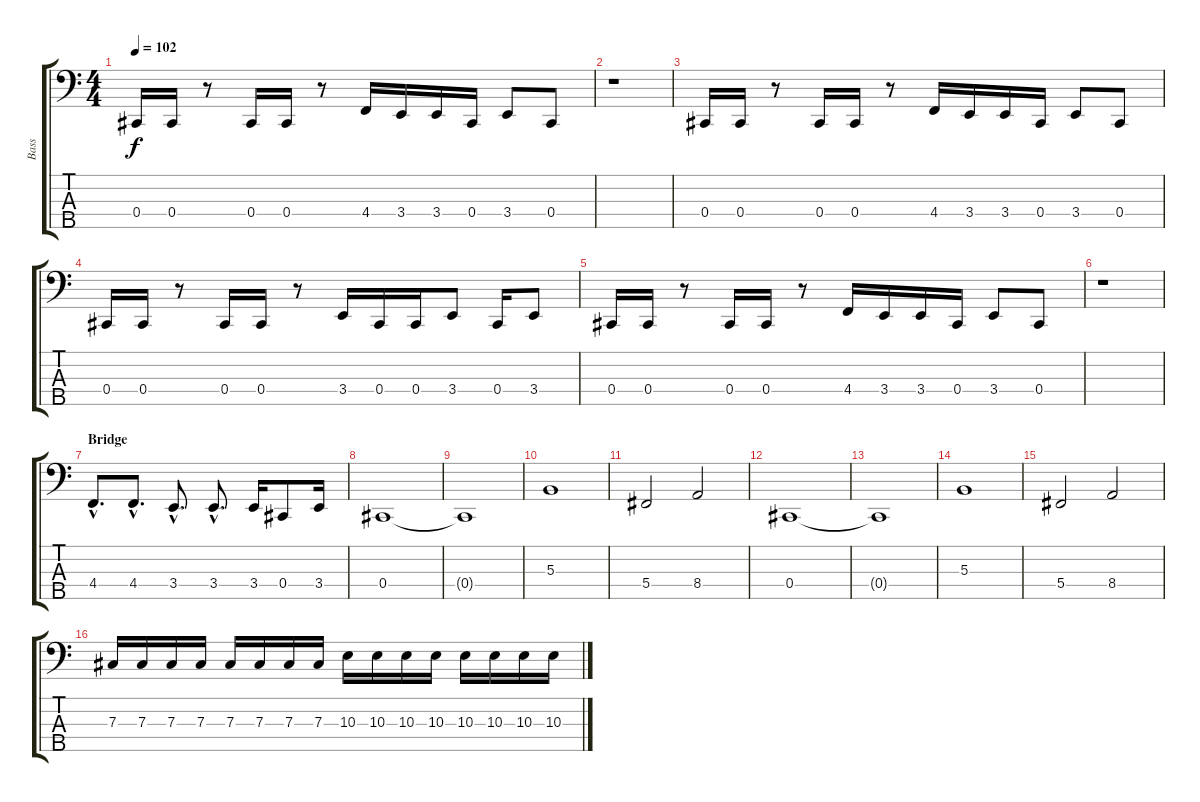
\track ("Bass" "Bass") {instrument electricbassfinger}
\staff {score tabs}
\tuning (E2 B1 Gb1 Db1 Bb0) {hide}
\ts (4 4)
\tempo 102
\clef f4
\ks c
0.4.16{dy f} 0.4.16 r.8 0.4.16 0.4.16 r.8 4.4.16 3.4.16 3.4.16 0.4.16 3.4.8 0.4.8 |
r.1 |
0.4.16 0.4.16 r.8 0.4.16 0.4.16 r.8 4.4.16 3.4.16 3.4.16 0.4.16 3.4.8 0.4.8 |
0.4.16 0.4.16 r.8 0.4.16 0.4.16 r.8 3.4.16 0.4.16 0.4.16 3.4.8 0.4.16 3.4.8 |
0.4.16 0.4.16 r.8 0.4.16 0.4.16 r.8 4.4.16 3.4.16 3.4.16 0.4.16 3.4.8 0.4.8 |
r.1 |
\section ("" "Bridge")
4.4{hac}.8{d} 4.4{hac}.8{d} 3.4{hac}.8{d} 3.4{hac}.8{d} 3.4.16 0.4.8 3.4.16 |
0.4.1 |
0.4{t}.1 |
5.3.1 |
5.4.2 8.4.2 |
0.4.1 |
0.4{t}.1 |
5.3.1 |
5.4.2 8.4.2 |
7.3.16 7.3.16 7.3.16 7.3.16 7.3.16 7.3.16 7.3.16 7.3.16 10.3.16 10.3.16 10.3.16 10.3.16 10.3.16 10.3.16 10.3.16 10.3.16
